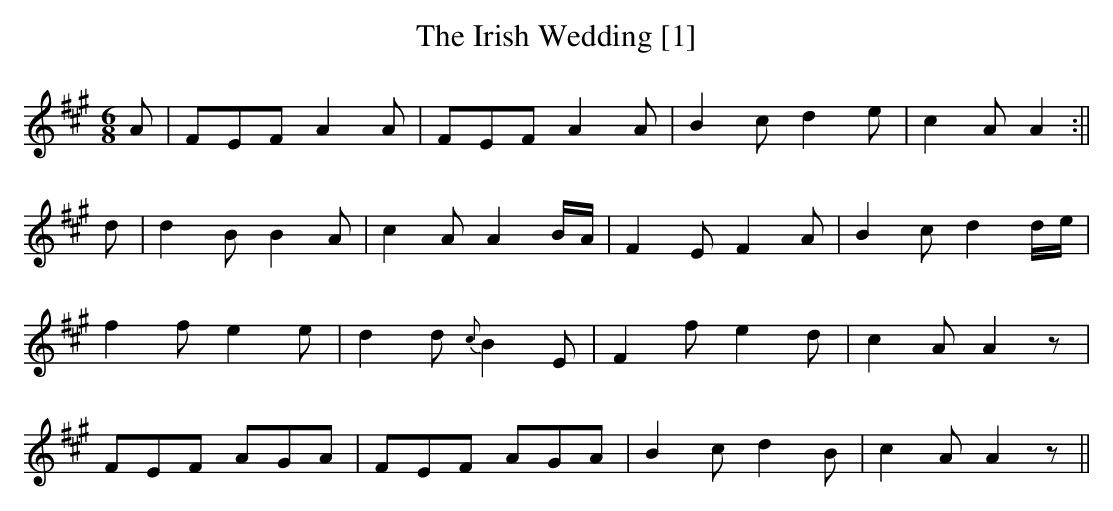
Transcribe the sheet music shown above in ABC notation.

X:1
T:Irish Wedding [1], The
M:6/8
L:1/8
K:A
A|FEF A2A|FEF A2A|B2c d2e|c2A A2:||
d|d2B B2A|c2A A2B/A/|F2E F2A|B2c d2d/e/|
f2f e2e|d2d {c}B2E|F2f e2d|c2A A2z|
FEF AGA|FEF AGA|B2c d2B|c2A A2z||
